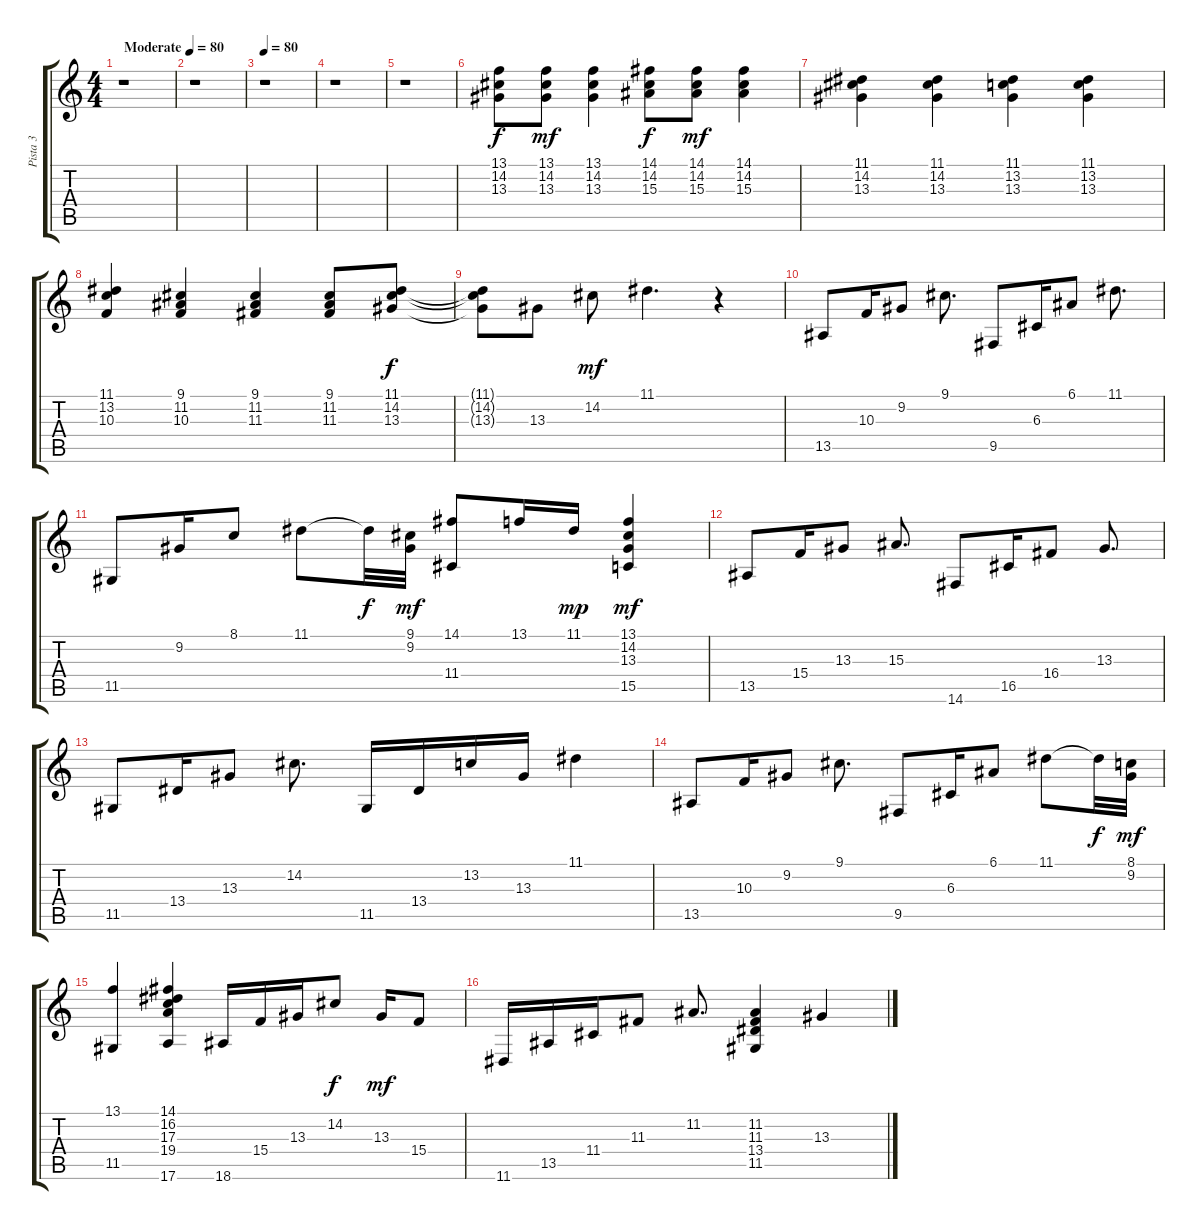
\track ("Pista 3" "Pista 3") {instrument pad1newage}
\staff {score tabs}
\tuning (E4 B3 G3 D3 A2 E2) {hide}
\ts (4 4)
\tempo (80 "Moderate")
\clef g2
\ks c
r.1{dy f instrument pad1newage} |
r.1 |
\tempo 80
r.1 |
r.1 |
r.1 |
(13.1 14.2 13.3).8 (13.1 14.2 13.3).8{dy mf} (13.1 14.2 13.3).4 (14.1 14.2 15.3).8{dy f} (14.1 14.2 15.3).8{dy mf} (14.1 14.2 15.3).4 |
(11.1 14.2 13.3).4 (11.1 14.2 13.3).4 (11.1 13.2 13.3).4 (11.1 13.2 13.3).4 |
(11.1 13.2 10.3).4 (9.1 11.2 10.3).4 (9.1 11.2 11.3).4 (9.1 11.2 11.3).8 (11.1 14.2 13.3).8{dy f} |
(11.1{t} 14.2{t} 13.3{t}).8 13.3.8 14.2.8{dy mf} 11.1.4{d} r.4 |
13.5.8 10.3.16 9.2.8 9.1.8{d} 9.5.8 6.3.16 6.1.8 11.1.8{d} |
11.5.8 9.2.16 8.1.8 11.1.8 11.1{t}.32{dy f} (9.1 9.2).32{dy mf} (14.1 11.4).8 13.1.16 11.1.16{dy mp} (13.1 14.2 13.3 15.5).4{dy mf} |
13.5.8 15.4.16 13.3.8 15.3.8{d} 14.6.8 16.5.16 16.4.8 13.3.8{d} |
11.5.8 13.4.16 13.3.8 14.2.8{d} 11.5.16 13.4.16 13.2.16 13.3.16 11.1.4 |
13.5.8 10.3.16 9.2.8 9.1.8{d} 9.5.8 6.3.16 6.1.8 11.1.8 11.1{t}.32{dy f} (8.1 9.2).32{dy mf} |
(13.1 11.5).4 (14.1 16.2 17.3 19.4 17.6).4 18.6.16 15.4.16 13.3.16 14.2.8{dy f} 13.3.16{dy mf} 15.4.8 |
11.6.16 13.5.16 11.4.16 11.3.8 11.2.8{d} (11.2 11.3 13.4 11.5).4 13.3.4
